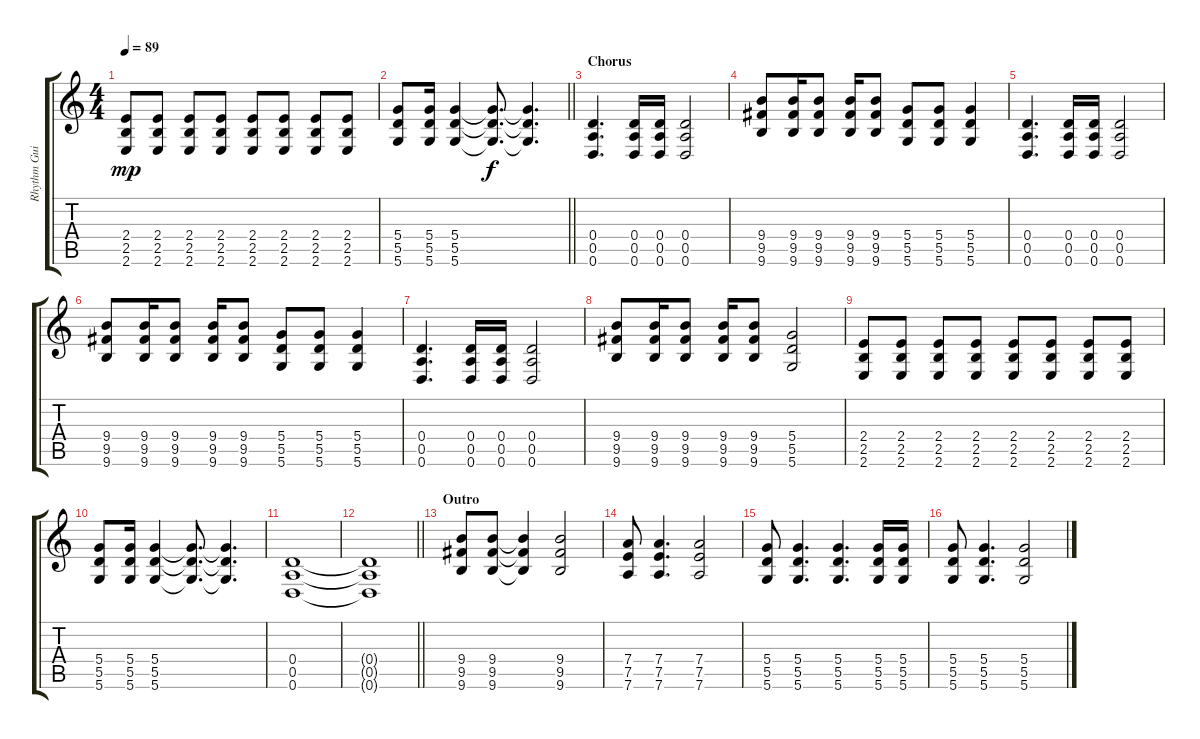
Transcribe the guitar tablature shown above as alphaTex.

\track ("Rhythm Guitar" "Rhythm Gui") {instrument distortionguitar}
\staff {score tabs}
\tuning (E4 B3 G3 D3 A2 D2) {hide}
\ts (4 4)
\tempo 89
\clef g2
\ks c
(2.4 2.5 2.6).8{dy mp} (2.4 2.5 2.6).8 (2.4 2.5 2.6).8 (2.4 2.5 2.6).8 (2.4 2.5 2.6).8 (2.4 2.5 2.6).8 (2.4 2.5 2.6).8 (2.4 2.5 2.6).8 |
\barLineRight lightlight
(5.4 5.5 5.6).8 (5.4 5.5 5.6).16 (5.4 5.5 5.6).4 (5.4{t} 5.5{t} 5.6{t}).8{d dy f} (5.4{t} 5.5{t} 5.6{t}).4{d} |
\section ("" "Chorus")
(0.4 0.5 0.6).4{d} (0.4 0.5 0.6).16 (0.4 0.5 0.6).16 (0.4 0.5 0.6).2 |
(9.4 9.5 9.6).8 (9.4 9.5 9.6).16 (9.4 9.5 9.6).8 (9.4 9.5 9.6).16 (9.4 9.5 9.6).8 (5.4 5.5 5.6).8 (5.4 5.5 5.6).8 (5.4 5.5 5.6).4 |
(0.4 0.5 0.6).4{d} (0.4 0.5 0.6).16 (0.4 0.5 0.6).16 (0.4 0.5 0.6).2 |
(9.4 9.5 9.6).8 (9.4 9.5 9.6).16 (9.4 9.5 9.6).8 (9.4 9.5 9.6).16 (9.4 9.5 9.6).8 (5.4 5.5 5.6).8 (5.4 5.5 5.6).8 (5.4 5.5 5.6).4 |
(0.4 0.5 0.6).4{d} (0.4 0.5 0.6).16 (0.4 0.5 0.6).16 (0.4 0.5 0.6).2 |
(9.4 9.5 9.6).8 (9.4 9.5 9.6).16 (9.4 9.5 9.6).8 (9.4 9.5 9.6).16 (9.4 9.5 9.6).8 (5.4 5.5 5.6).2 |
(2.4 2.5 2.6).8 (2.4 2.5 2.6).8 (2.4 2.5 2.6).8 (2.4 2.5 2.6).8 (2.4 2.5 2.6).8 (2.4 2.5 2.6).8 (2.4 2.5 2.6).8 (2.4 2.5 2.6).8 |
(5.4 5.5 5.6).8 (5.4 5.5 5.6).16 (5.4 5.5 5.6).4 (5.4{t} 5.5{t} 5.6{t}).8{d} (5.4{t} 5.5{t} 5.6{t}).4{d} |
(0.4 0.5 0.6).1 |
\barLineRight lightlight
(0.4{t} 0.5{t} 0.6{t}).1 |
\section ("" "Outro")
(9.4 9.5 9.6).8 (9.4 9.5 9.6).8 (9.4{t} 9.5{t} 9.6{t}).4 (9.4 9.5 9.6).2 |
(7.4 7.5 7.6).8 (7.4 7.5 7.6).4{d} (7.4 7.5 7.6).2 |
(5.4 5.5 5.6).8 (5.4 5.5 5.6).4{d} (5.4 5.5 5.6).4{d} (5.4 5.5 5.6).16 (5.4 5.5 5.6).16 |
(5.4 5.5 5.6).8 (5.4 5.5 5.6).4{d} (5.4 5.5 5.6).2
